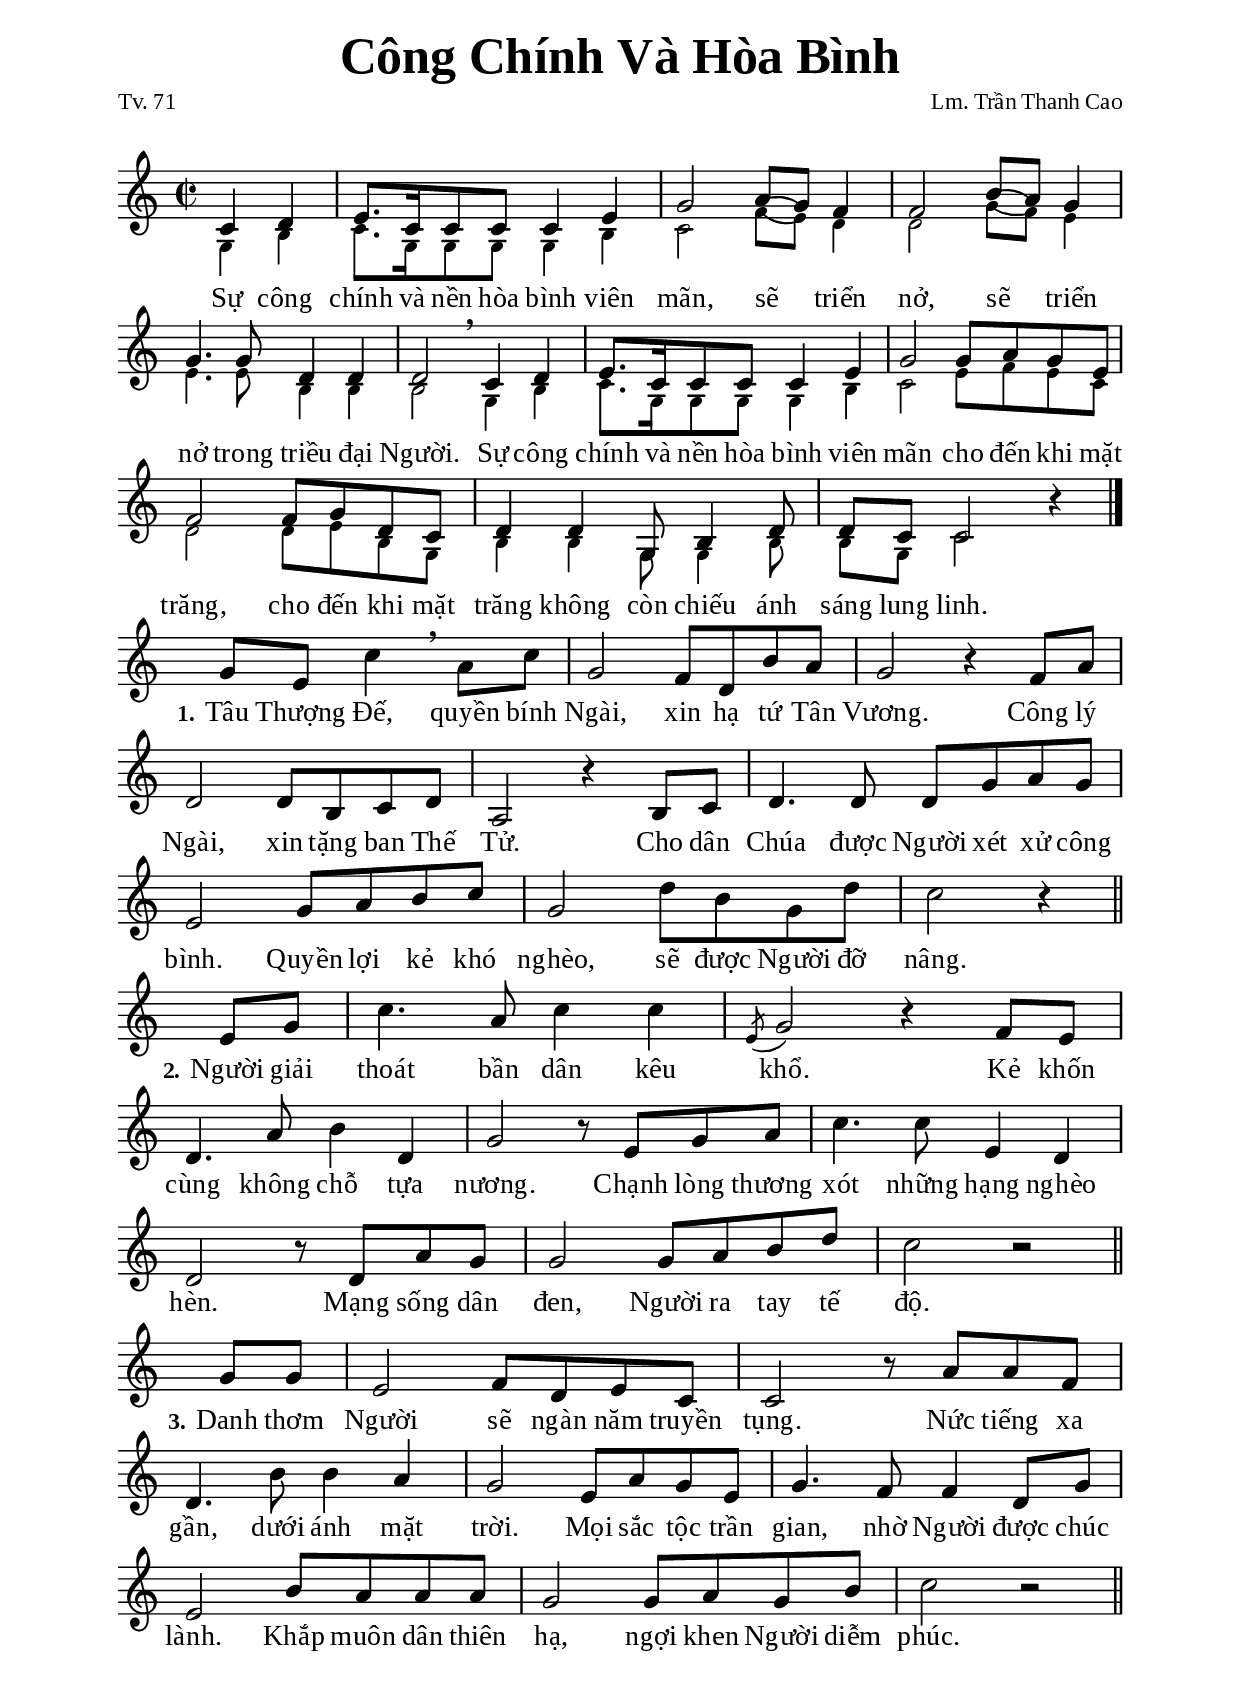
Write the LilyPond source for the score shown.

% Cài đặt chung
\version "2.20.0"
\include "english.ly"

\header {
  title = \markup { \fontsize #3 "Công Chính Và Hòa Bình" }
  poet = "Tv. 71"
  composer = "Lm. Trần Thanh Cao"
  arranger = " "
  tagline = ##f
}

\paper {
  #(set-paper-size "a4")
  top-margin = 10\mm
  bottom-margin = 10\mm
  left-margin = 20\mm
  right-margin = 20\mm
  indent = #0
  #(define fonts
    (make-pango-font-tree
      "Liberation Serif"
      "Liberation Serif"
      "Liberation Serif"
      (/ 20 20)))
  page-count = #1
}

% Nhạc điệp khúc
nhacDiepKhucSop = \relative c' {
  \partial 2 c4 d |
  e8. c16 c8 c c4 e |
  g2 a8 _(g) f4 |
  f2 b8 _(a) g4 |
  g4. g8 d4 d |
  d2 \breathe c4 d |
  e8. c16 c8 c c4 e |
  g2 g8 a g e |
  f2 f8 g d c |
  d4 d g,8 b4 d8 |
  d c c2 r4 \bar "|."
}

nhacDiepKhucBas = \relative c' {
  \override NoteHead.font-size = #-2
  \partial 2 g4 b |
  c8. g16 g8 g g4 b |
  c2 f8 ^(e) d4 |
  d2 g8 ^(f) e4 |
  e4. e8 b4 b |
  b2 g4 b |
  c8. g16 g8 g g4 b |
  c2 e8 f e c |
  d2 d8 e b g |
  b4 b g8 g4 b8 |
  b g c2 r4
}

% Nhạc phiên khúc
nhacPhienKhucMot = \relative c'' {
  \partial 2. g8 e c'4 \breathe a8 c |
  g2 f8 d b' a |
  g2 r4 f8 a |
  d,2 d8 b c d |
  a2 r4 b8 c |
  d4. d8 d g a g |
  e2 g8 a b c |
  g2 d'8 b g d' |
  c2 r4 \bar "||"
}

nhacPhienKhucHai = \relative c' {
  \partial 4 e8 g |
  c4. a8 c4 c |
  \acciaccatura e,8 g2 r4 f8 e |
  d4. a'8 b4 d, |
  g2 r8 e g a |
  c4. c8 e,4 d |
  d2 r8 d8 a' g |
  g2 g8 a b d |
  c2 r \bar "||"
}

nhacPhienKhucBa = \relative c' {
  \partial 4 g'8 g |
  e2 f8 d e c |
  c2 r8 a' a f |
  d4. b'8 b4 a |
  g2 e8 a g e |
  g4. f8 f4d8 g |
  e2 b'8 a a a |
  g2 g8 a g b |
  c2 r \bar "||"
}

% Lời điệp khúc
loiDiepKhuc = \lyricmode {
  Sự công chính và nền hòa bình viên mãn, sẽ triển nở,
  sẽ triển nở trong triều đại Người.
  Sự công chính và nền hòa bình viên mãn
  cho đến khi mặt trăng,
  cho đến khi mặt trăng không còn chiếu ánh sáng lung linh.
}

% Lời phiên khúc
loiPhienKhucMot = \lyricmode {
  \set stanza = #"1."
  Tâu Thượng Đế, quyền bính Ngài, xin hạ tứ Tân Vương.
  Công lý Ngài, xin tặng ban Thế Tử.
  Cho dân Chúa được Người xét xử công bình.
  Quyền lợi kẻ khó nghèo, sẽ được Người đỡ nâng.
}

loiPhienKhucHai = \lyricmode {
  \set stanza = #"2."
  Người giải thoát bần dân kêu khổ.
  Kẻ khốn cùng không chỗ tựa nương.
  Chạnh lòng thương xót những hạng nghèo hèn.
  Mạng sống dân đen, Người ra tay tế độ.
}

loiPhienKhucBa = \lyricmode {
  \set stanza = #"3."
  Danh thơm Người sẽ ngàn năm truyền tụng.
  Nức tiếng xa gần, dưới ánh mặt trời.
  Mọi sắc tộc trần gian, nhờ Người được chúc lành.
  Khắp muôn dân thiên hạ, ngợi khen Người diễm phúc.
}


% Dàn trang
\score {
  \new ChoirStaff <<
    \new Staff = diepKhuc \with {
        \consists "Merge_rests_engraver"
        \magnifyStaff #(magstep +1)
      }
      <<
      \new Voice = beSop {
        \voiceOne \key c \major \time 2/2 \nhacDiepKhucSop
      }
      \new Voice = beBas {
        \voiceTwo \key c \major \time 2/2 \nhacDiepKhucBas
      }
    >>
    \new Lyrics \lyricsto beSop \loiDiepKhuc
  >>
  \layout {
    %\override Lyrics.LyricText.font-series = #'bold
    \override Lyrics.LyricText.font-size = #+2
    \override Lyrics.LyricSpace.minimum-distance = #0.5
    \override Score.BarNumber.break-visibility = ##(#f #f #f)
    \override Score.SpacingSpanner.uniform-stretching = ##t
  }
}

\score {
  \new ChoirStaff <<
    \new Staff = phienKhuc \with {
        \magnifyStaff #(magstep +1)
      }
      <<
      \new Voice = beSop {
        \key c \major \time 2/2 \nhacPhienKhucMot
      }
    >>
    \new Lyrics \lyricsto beSop \loiPhienKhucMot
  >>
  \layout {
    \override Staff.TimeSignature.transparent = ##t
    \override Lyrics.LyricText.font-size = #+2
    \override Lyrics.LyricSpace.minimum-distance = #0.5
    \override Score.BarNumber.break-visibility = ##(#f #f #f)
    \override Score.SpacingSpanner.uniform-stretching = ##t
  }
}

\score {
  \new ChoirStaff <<
    \new Staff = phienKhuc \with {
        \magnifyStaff #(magstep +1)
      }
      <<
      \new Voice = beSop {
        \key c \major \time 2/2 \nhacPhienKhucHai
      }
    >>
    \new Lyrics \lyricsto beSop \loiPhienKhucHai
  >>
  \layout {
    \override Staff.TimeSignature.transparent = ##t
    \override Lyrics.LyricText.font-size = #+2
    \override Lyrics.LyricSpace.minimum-distance = #0.5
    \override Score.BarNumber.break-visibility = ##(#f #f #f)
    \override Score.SpacingSpanner.uniform-stretching = ##t
  }
}

\score {
  \new ChoirStaff <<
    \new Staff = phienKhuc \with {
        \magnifyStaff #(magstep +1)
      }
      <<
      \new Voice = beSop {
        \key c \major \time 2/2 \nhacPhienKhucBa
      }
    >>
    \new Lyrics \lyricsto beSop \loiPhienKhucBa
  >>
  \layout {
    \override Staff.TimeSignature.transparent = ##t
    \override Lyrics.LyricText.font-size = #+2
    \override Lyrics.LyricSpace.minimum-distance = #0.5
    \override Score.BarNumber.break-visibility = ##(#f #f #f)
    \override Score.SpacingSpanner.uniform-stretching = ##t
  }
}
